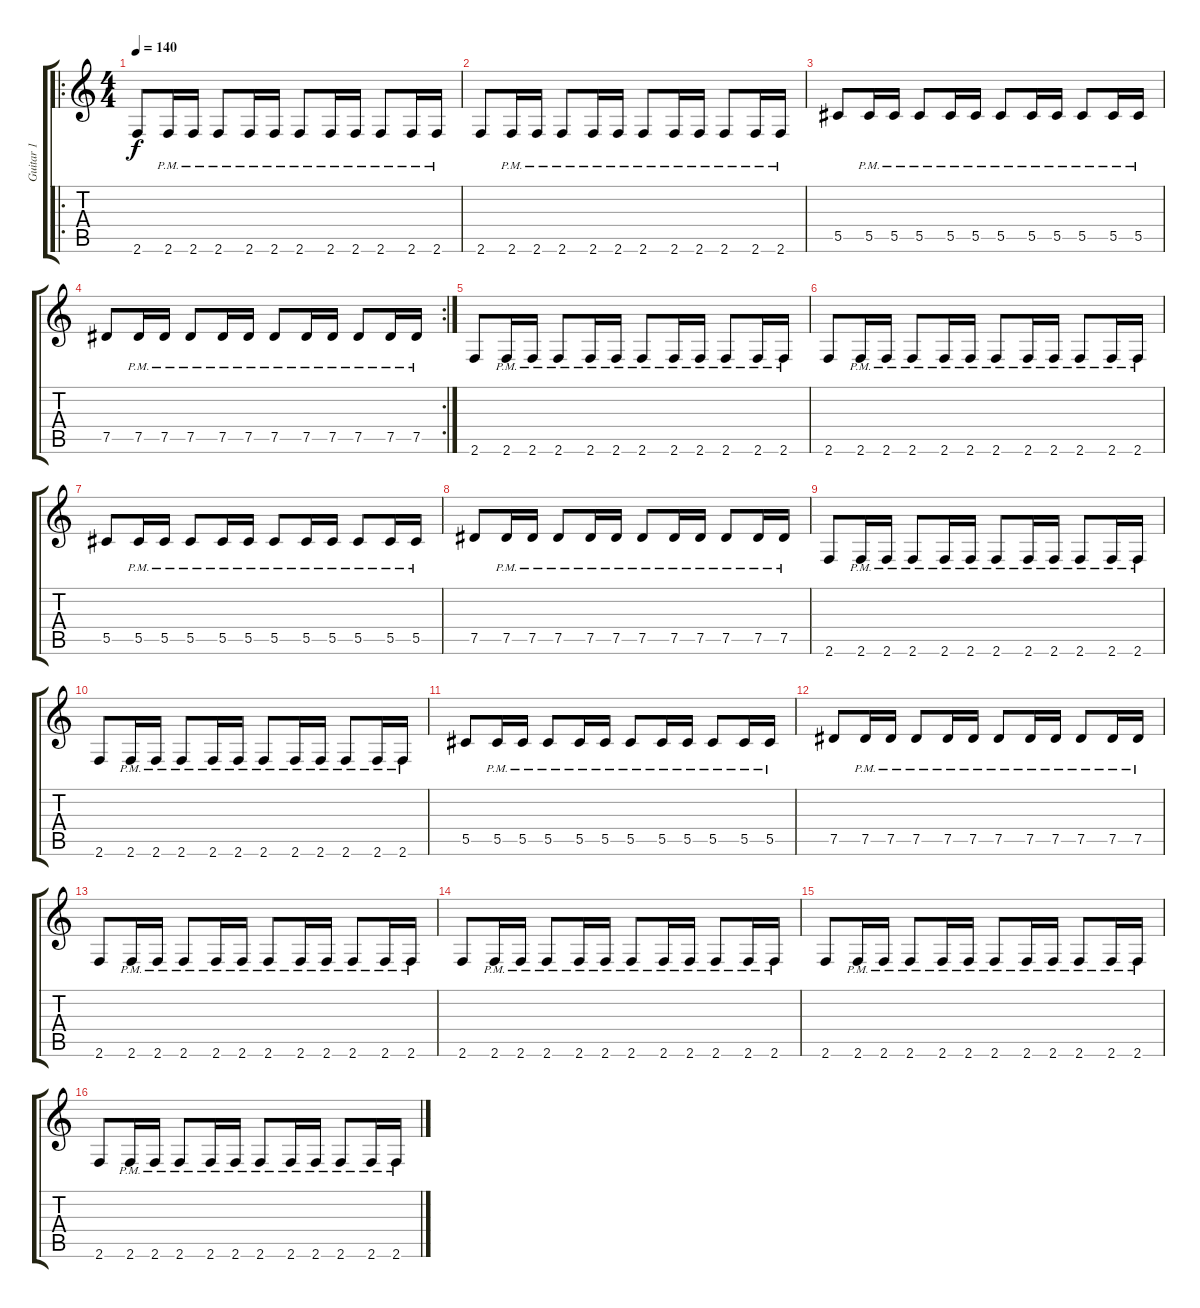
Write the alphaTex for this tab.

\track ("Guitar 1" "Guitar 1") {instrument overdrivenguitar}
\staff {score tabs}
\tuning (Eb4 Bb3 Gb3 Db3 Ab2 Eb2) {hide}
\ro
\ts (4 4)
\tempo 140
\clef g2
\ks c
2.6.8{dy f instrument overdrivenguitar} 2.6{pm}.16 2.6{pm}.16 2.6{pm}.8 2.6{pm}.16 2.6{pm}.16 2.6{pm}.8 2.6{pm}.16 2.6{pm}.16 2.6{pm}.8 2.6{pm}.16 2.6{pm}.16 |
2.6.8 2.6{pm}.16 2.6{pm}.16 2.6{pm}.8 2.6{pm}.16 2.6{pm}.16 2.6{pm}.8 2.6{pm}.16 2.6{pm}.16 2.6{pm}.8 2.6{pm}.16 2.6{pm}.16 |
5.5.8 5.5{pm}.16 5.5{pm}.16 5.5{pm}.8 5.5{pm}.16 5.5{pm}.16 5.5{pm}.8 5.5{pm}.16 5.5{pm}.16 5.5{pm}.8 5.5{pm}.16 5.5{pm}.16 |
\rc 2
7.5.8 7.5{pm}.16 7.5{pm}.16 7.5{pm}.8 7.5{pm}.16 7.5{pm}.16 7.5{pm}.8 7.5{pm}.16 7.5{pm}.16 7.5{pm}.8 7.5{pm}.16 7.5{pm}.16 |
2.6.8 2.6{pm}.16 2.6{pm}.16 2.6{pm}.8 2.6{pm}.16 2.6{pm}.16 2.6{pm}.8 2.6{pm}.16 2.6{pm}.16 2.6{pm}.8 2.6{pm}.16 2.6{pm}.16 |
2.6.8 2.6{pm}.16 2.6{pm}.16 2.6{pm}.8 2.6{pm}.16 2.6{pm}.16 2.6{pm}.8 2.6{pm}.16 2.6{pm}.16 2.6{pm}.8 2.6{pm}.16 2.6{pm}.16 |
5.5.8 5.5{pm}.16 5.5{pm}.16 5.5{pm}.8 5.5{pm}.16 5.5{pm}.16 5.5{pm}.8 5.5{pm}.16 5.5{pm}.16 5.5{pm}.8 5.5{pm}.16 5.5{pm}.16 |
7.5.8 7.5{pm}.16 7.5{pm}.16 7.5{pm}.8 7.5{pm}.16 7.5{pm}.16 7.5{pm}.8 7.5{pm}.16 7.5{pm}.16 7.5{pm}.8 7.5{pm}.16 7.5{pm}.16 |
2.6.8 2.6{pm}.16 2.6{pm}.16 2.6{pm}.8 2.6{pm}.16 2.6{pm}.16 2.6{pm}.8 2.6{pm}.16 2.6{pm}.16 2.6{pm}.8 2.6{pm}.16 2.6{pm}.16 |
2.6.8 2.6{pm}.16 2.6{pm}.16 2.6{pm}.8 2.6{pm}.16 2.6{pm}.16 2.6{pm}.8 2.6{pm}.16 2.6{pm}.16 2.6{pm}.8 2.6{pm}.16 2.6{pm}.16 |
5.5.8 5.5{pm}.16 5.5{pm}.16 5.5{pm}.8 5.5{pm}.16 5.5{pm}.16 5.5{pm}.8 5.5{pm}.16 5.5{pm}.16 5.5{pm}.8 5.5{pm}.16 5.5{pm}.16 |
7.5.8 7.5{pm}.16 7.5{pm}.16 7.5{pm}.8 7.5{pm}.16 7.5{pm}.16 7.5{pm}.8 7.5{pm}.16 7.5{pm}.16 7.5{pm}.8 7.5{pm}.16 7.5{pm}.16 |
2.6.8 2.6{pm}.16 2.6{pm}.16 2.6{pm}.8 2.6{pm}.16 2.6{pm}.16 2.6{pm}.8 2.6{pm}.16 2.6{pm}.16 2.6{pm}.8 2.6{pm}.16 2.6{pm}.16 |
2.6.8 2.6{pm}.16 2.6{pm}.16 2.6{pm}.8 2.6{pm}.16 2.6{pm}.16 2.6{pm}.8 2.6{pm}.16 2.6{pm}.16 2.6{pm}.8 2.6{pm}.16 2.6{pm}.16 |
2.6.8 2.6{pm}.16 2.6{pm}.16 2.6{pm}.8 2.6{pm}.16 2.6{pm}.16 2.6{pm}.8 2.6{pm}.16 2.6{pm}.16 2.6{pm}.8 2.6{pm}.16 2.6{pm}.16 |
2.6.8 2.6{pm}.16 2.6{pm}.16 2.6{pm}.8 2.6{pm}.16 2.6{pm}.16 2.6{pm}.8 2.6{pm}.16 2.6{pm}.16 2.6{pm}.8 2.6{pm}.16 2.6{pm}.16
